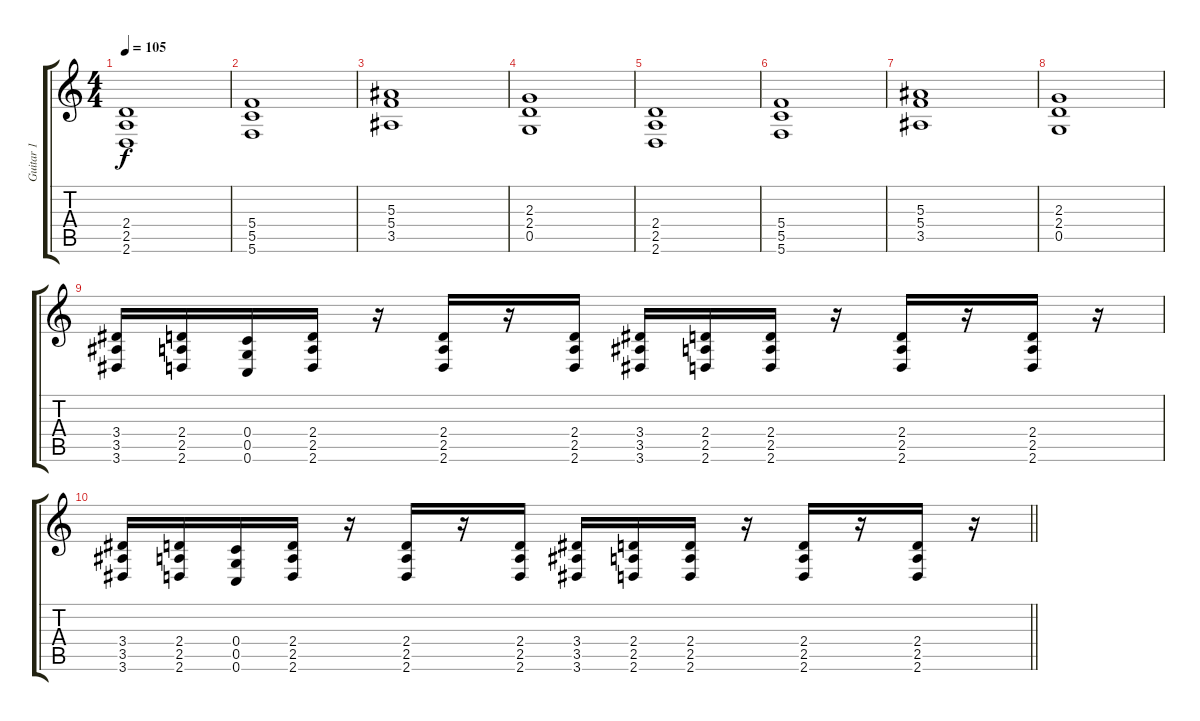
\track ("Guitar 1" "Guitar 1") {instrument distortionguitar}
\staff {score tabs}
\tuning (D4 A3 F3 C3 G2 C2) {hide}
\ts (4 4)
\tempo 105
\clef g2
\ks c
(2.4 2.5 2.6).1{dy f} |
(5.4 5.5 5.6).1 |
(5.3 5.4 3.5).1 |
(2.3 2.4 0.5).1 |
(2.4 2.5 2.6).1 |
(5.4 5.5 5.6).1 |
(5.3 5.4 3.5).1 |
(2.3 2.4 0.5).1 |
(3.4 3.5 3.6).16 (2.4 2.5 2.6).16 (0.4 0.5 0.6).16 (2.4 2.5 2.6).16 r.16 (2.4 2.5 2.6).16 r.16 (2.4 2.5 2.6).16 (3.4 3.5 3.6).16 (2.4 2.5 2.6).16 (2.4 2.5 2.6).16 r.16 (2.4 2.5 2.6).16 r.16 (2.4 2.5 2.6).16 r.16 |
\barLineRight lightlight
(3.4 3.5 3.6).16 (2.4 2.5 2.6).16 (0.4 0.5 0.6).16 (2.4 2.5 2.6).16 r.16 (2.4 2.5 2.6).16 r.16 (2.4 2.5 2.6).16 (3.4 3.5 3.6).16 (2.4 2.5 2.6).16 (2.4 2.5 2.6).16 r.16 (2.4 2.5 2.6).16 r.16 (2.4 2.5 2.6).16 r.16
